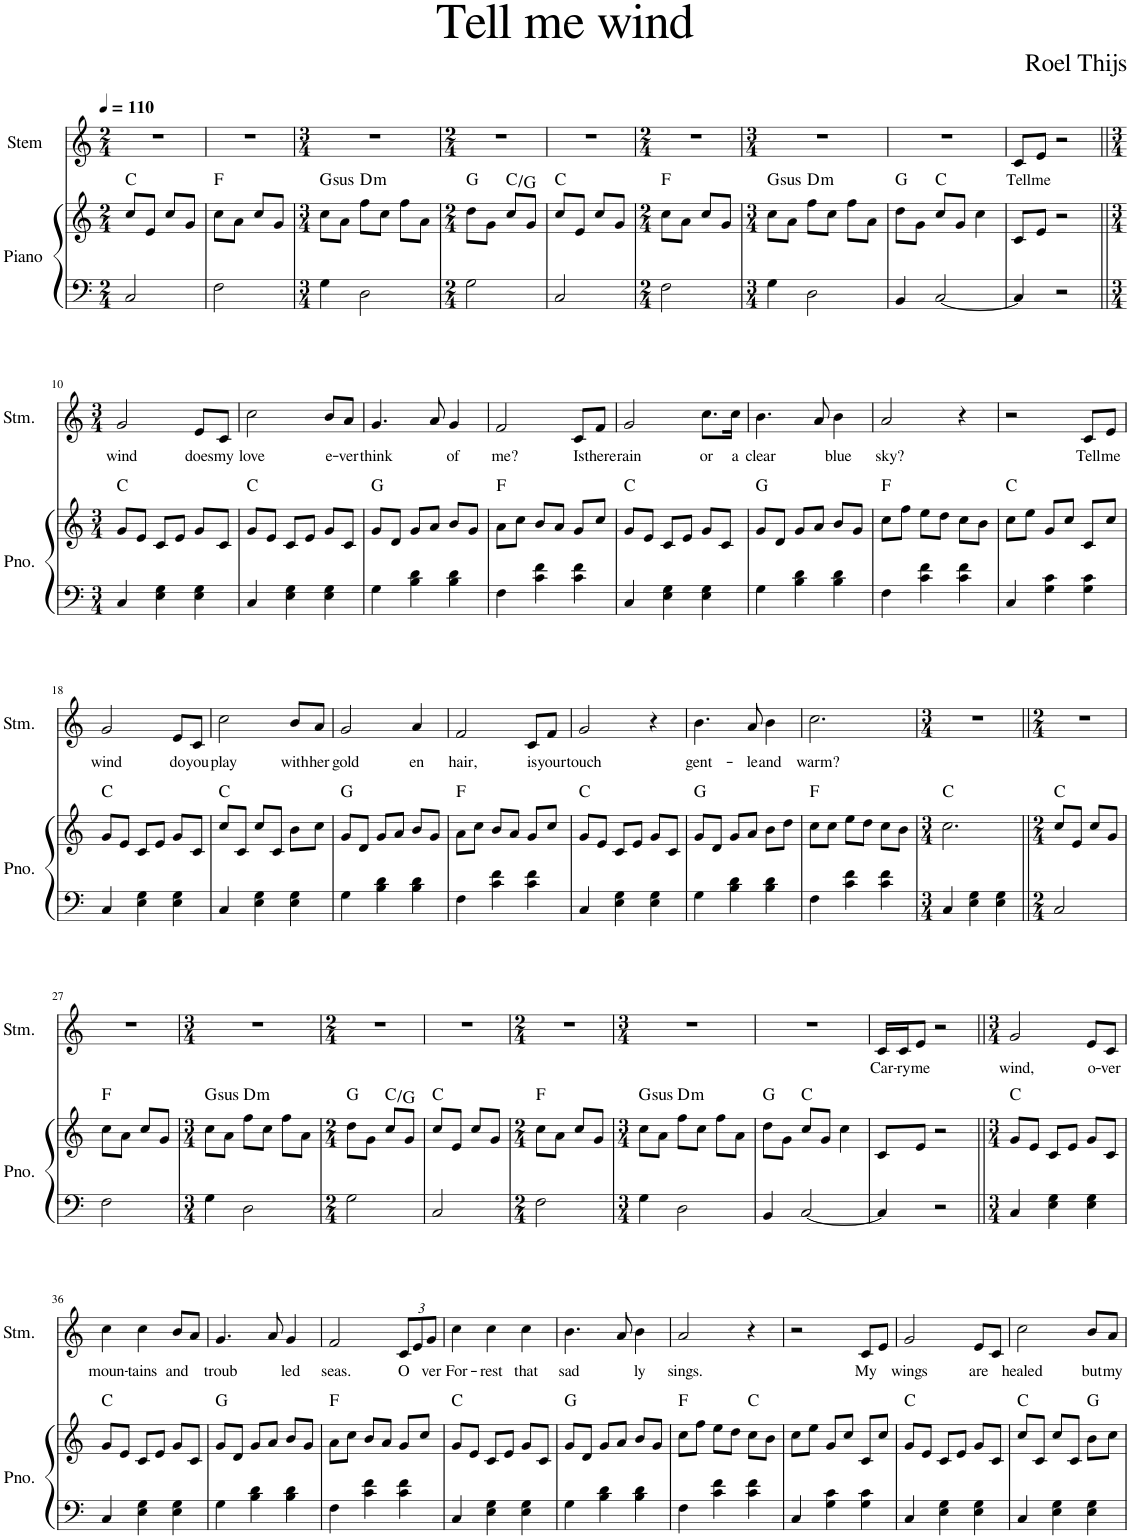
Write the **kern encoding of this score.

**kern	**kern	**harte	**kern	**text
*part2	*part2	*part2	*part1	*part1
*staff3	*staff2	*	*staff1	*staff1
*I"Piano	*	*	*I"Stem	*
*I'Pno.	*	*	*I'Stm.	*
*clefF4	*clefG2	*	*clefG2	*
*k[]	*k[]	*	*k[]	*
*M2/4	*M2/4	*	*M2/4	*
*MM110	*MM110	*	*MM110	*
=1	=1	=1	=1	=1
2C/	8cc/L	C:maj	2r	.
.	8e/J	.	.	.
.	8cc/L	.	.	.
.	8g/J	.	.	.
=2	=2	=2	=2	=2
2F\	8cc\L	F:maj	2r	.
.	8a\J	.	.	.
.	8cc/L	.	.	.
.	8g/J	.	.	.
=3	=3	=3	=3	=3
*M3/4	*M3/4	*	*M3/4	*
!	!	!LO:H:kt=sus	!	!
4G\	8cc\L	G:sus4	2.r	.
.	8a\J	.	.	.
!	!	!LO:H:kt=m	!	!
2D\	8ff\L	D:min	.	.
.	8cc\J	.	.	.
.	8ff\L	.	.	.
.	8a\J	.	.	.
=4	=4	=4	=4	=4
*M2/4	*M2/4	*	*M2/4	*
2G\	8dd\L	G:maj	2r	.
.	8g\J	.	.	.
.	8cc/L	C:maj/5	.	.
.	8g/J	.	.	.
=5	=5	=5	=5	=5
2C/	8cc/L	C:maj	2r	.
.	8e/J	.	.	.
.	8cc/L	.	.	.
.	8g/J	.	.	.
=6	=6	=6	=6	=6
*M2/4	*M2/4	*	*M2/4	*
2F\	8cc\L	F:maj	2r	.
.	8a\J	.	.	.
.	8cc/L	.	.	.
.	8g/J	.	.	.
=7	=7	=7	=7	=7
*M3/4	*M3/4	*	*M3/4	*
!	!	!LO:H:kt=sus	!	!
4G\	8cc\L	G:sus4	2.r	.
.	8a\J	.	.	.
!	!	!LO:H:kt=m	!	!
2D\	8ff\L	D:min	.	.
.	8cc\J	.	.	.
.	8ff\L	.	.	.
.	8a\J	.	.	.
=8	=8	=8	=8	=8
4BB/	8dd\L	G:maj	2.r	.
.	8g\J	.	.	.
[2C/	8cc/L	C:maj	.	.
.	8g/J	.	.	.
.	4cc\	.	.	.
=9	=9	=9	=9	=9
!	!	!	!	!LO:LY:b
4C/]	8c/L	.	8c/L	Tell
!	!	!	!	!LO:LY:b
.	8e/J	.	8e/J	me
2r	2r	.	2r	.
!!LO:LB:g=z
=10||	=10||	=10||	=10||	=10||
*M3/4	*M3/4	*	*M3/4	*
!	!	!	!	!LO:LY:b
4C/	8g/L	C:maj	2g/	wind
.	8e/J	.	.	.
4E\ 4G\	8c/L	.	.	.
.	8e/J	.	.	.
!	!	!	!	!LO:LY:b
4E\ 4G\	8g/L	.	8e/L	does
!	!	!	!	!LO:LY:b
.	8c/J	.	8c/J	my
=11	=11	=11	=11	=11
!	!	!	!	!LO:LY:b
4C/	8g/L	C:maj	2cc\	love
.	8e/J	.	.	.
4E\ 4G\	8c/L	.	.	.
.	8e/J	.	.	.
!	!	!	!	!LO:LY:b
4E\ 4G\	8g/L	.	8b/L	e-
!	!	!	!	!LO:LY:b
.	8c/J	.	8a/J	-ver
=12	=12	=12	=12	=12
!	!	!	!	!LO:LY:b
4G\	8g/L	G:maj	4.g/	think
.	8d/J	.	.	.
4B\ 4d\	8g/L	.	.	.
.	8a/J	.	8a/	.
!	!	!	!	!LO:LY:b
4B\ 4d\	8b/L	.	4g/	of
.	8g/J	.	.	.
=13	=13	=13	=13	=13
!	!	!	!	!LO:LY:b
4F\	8a\L	F:maj	2f/	me?
.	8cc\J	.	.	.
4c\ 4f\	8b/L	.	.	.
.	8a/J	.	.	.
!	!	!	!	!LO:LY:b
4c\ 4f\	8g/L	.	8c/L	Is
!	!	!	!	!LO:LY:b
.	8cc/J	.	8f/J	there
=14	=14	=14	=14	=14
!	!	!	!	!LO:LY:b
4C/	8g/L	C:maj	2g/	rain
.	8e/J	.	.	.
4E\ 4G\	8c/L	.	.	.
.	8e/J	.	.	.
!	!	!	!	!LO:LY:b
4E\ 4G\	8g/L	.	8.cc\L	or
.	8c/J	.	.	.
!	!	!	!	!LO:LY:b
.	.	.	16cc\Jk	a
=15	=15	=15	=15	=15
!	!	!	!	!LO:LY:b
4G\	8g/L	G:maj	4.b\	clear
.	8d/J	.	.	.
4B\ 4d\	8g/L	.	.	.
.	8a/J	.	8a/	.
!	!	!	!	!LO:LY:b
4B\ 4d\	8b/L	.	4b\	blue
.	8g/J	.	.	.
=16	=16	=16	=16	=16
!	!	!	!	!LO:LY:b
4F\	8cc\L	F:maj	2a/	sky?
.	8ff\J	.	.	.
4c\ 4f\	8ee\L	.	.	.
.	8dd\J	.	.	.
4c\ 4f\	8cc\L	.	4r	.
.	8b\J	.	.	.
=17	=17	=17	=17	=17
4C/	8cc\L	C:maj	2r	.
.	8ee\J	.	.	.
4G\ 4c\	8g/L	.	.	.
.	8cc/J	.	.	.
!	!	!	!	!LO:LY:b
4G\ 4c\	8c/L	.	8c/L	Tell
!	!	!	!	!LO:LY:b
.	8cc/J	.	8e/J	me
!!LO:LB:g=z
=18	=18	=18	=18	=18
!	!	!	!	!LO:LY:b
4C/	8g/L	C:maj	2g/	wind
.	8e/J	.	.	.
4E\ 4G\	8c/L	.	.	.
.	8e/J	.	.	.
!	!	!	!	!LO:LY:b
4E\ 4G\	8g/L	.	8e/L	do
!	!	!	!	!LO:LY:b
.	8c/J	.	8c/J	you
=19	=19	=19	=19	=19
!	!	!	!	!LO:LY:b
4C/	8cc/L	C:maj	2cc\	play
.	8c/J	.	.	.
4E\ 4G\	8cc/L	.	.	.
.	8c/J	.	.	.
!	!	!	!	!LO:LY:b
4E\ 4G\	8b\L	.	8b/L	with
!	!	!	!	!LO:LY:b
.	8cc\J	.	8a/J	her
=20	=20	=20	=20	=20
!	!	!	!	!LO:LY:b
4G\	8g/L	G:maj	2g/	gold
.	8d/J	.	.	.
4B\ 4d\	8g/L	.	.	.
.	8a/J	.	.	.
!	!	!	!	!LO:LY:b
4B\ 4d\	8b/L	.	4a/	en
.	8g/J	.	.	.
=21	=21	=21	=21	=21
!	!	!	!	!LO:LY:b
4F\	8a\L	F:maj	2f/	hair,
.	8cc\J	.	.	.
4c\ 4f\	8b/L	.	.	.
.	8a/J	.	.	.
!	!	!	!	!LO:LY:b
4c\ 4f\	8g/L	.	8c/L	is
!	!	!	!	!LO:LY:b
.	8cc/J	.	8f/J	your
=22	=22	=22	=22	=22
!	!	!	!	!LO:LY:b
4C/	8g/L	C:maj	2g/	touch
.	8e/J	.	.	.
4E\ 4G\	8c/L	.	.	.
.	8e/J	.	.	.
4E\ 4G\	8g/L	.	4r	.
.	8c/J	.	.	.
=23	=23	=23	=23	=23
!	!	!	!	!LO:LY:b
4G\	8g/L	G:maj	4.b\	gent-
.	8d/J	.	.	.
4B\ 4d\	8g/L	.	.	.
!	!	!	!	!LO:LY:b
.	8a/J	.	8a/	-le
!	!	!	!	!LO:LY:b
4B\ 4d\	8b\L	.	4b\	and
.	8dd\J	.	.	.
=24	=24	=24	=24	=24
!	!	!	!	!LO:LY:b
4F\	8cc\L	F:maj	2.cc\	warm?
.	8cc\J	.	.	.
4c\ 4f\	8ee\L	.	.	.
.	8dd\J	.	.	.
4c\ 4f\	8cc\L	.	.	.
.	8b\J	.	.	.
=25	=25	=25	=25	=25
*M3/4	*M3/4	*	*M3/4	*
4C/	2.cc\	C:maj	2.r	.
4E\ 4G\	.	.	.	.
4E\ 4G\	.	.	.	.
=26||	=26||	=26||	=26||	=26||
*M2/4	*M2/4	*	*M2/4	*
2C/	8cc/L	C:maj	2r	.
.	8e/J	.	.	.
.	8cc/L	.	.	.
.	8g/J	.	.	.
!!LO:LB:g=z
=27	=27	=27	=27	=27
2F\	8cc\L	F:maj	2r	.
.	8a\J	.	.	.
.	8cc/L	.	.	.
.	8g/J	.	.	.
=28	=28	=28	=28	=28
*M3/4	*M3/4	*	*M3/4	*
!	!	!LO:H:kt=sus	!	!
4G\	8cc\L	G:sus4	2.r	.
.	8a\J	.	.	.
!	!	!LO:H:kt=m	!	!
2D\	8ff\L	D:min	.	.
.	8cc\J	.	.	.
.	8ff\L	.	.	.
.	8a\J	.	.	.
=29	=29	=29	=29	=29
*M2/4	*M2/4	*	*M2/4	*
2G\	8dd\L	G:maj	2r	.
.	8g\J	.	.	.
.	8cc/L	C:maj/5	.	.
.	8g/J	.	.	.
=30	=30	=30	=30	=30
2C/	8cc/L	C:maj	2r	.
.	8e/J	.	.	.
.	8cc/L	.	.	.
.	8g/J	.	.	.
=31	=31	=31	=31	=31
*M2/4	*M2/4	*	*M2/4	*
2F\	8cc\L	F:maj	2r	.
.	8a\J	.	.	.
.	8cc/L	.	.	.
.	8g/J	.	.	.
=32	=32	=32	=32	=32
*M3/4	*M3/4	*	*M3/4	*
!	!	!LO:H:kt=sus	!	!
4G\	8cc\L	G:sus4	2.r	.
.	8a\J	.	.	.
!	!	!LO:H:kt=m	!	!
2D\	8ff\L	D:min	.	.
.	8cc\J	.	.	.
.	8ff\L	.	.	.
.	8a\J	.	.	.
=33	=33	=33	=33	=33
4BB/	8dd\L	G:maj	2.r	.
.	8g\J	.	.	.
[2C/	8cc/L	C:maj	.	.
.	8g/J	.	.	.
.	4cc\	.	.	.
=34	=34	=34	=34	=34
!	!	!	!	!LO:LY:b
4C/]	8c/L	.	16c/LL	Car-
!	!	!	!	!LO:LY:b
.	.	.	16c/J	-ry
!	!	!	!	!LO:LY:b
.	8e/J	.	8e/J	me
2r	2r	.	2r	.
=35||	=35||	=35||	=35||	=35||
*M3/4	*M3/4	*	*M3/4	*
!	!	!	!	!LO:LY:b
4C/	8g/L	C:maj	2g/	wind,
.	8e/J	.	.	.
4E\ 4G\	8c/L	.	.	.
.	8e/J	.	.	.
!	!	!	!	!LO:LY:b
4E\ 4G\	8g/L	.	8e/L	o-
!	!	!	!	!LO:LY:b
.	8c/J	.	8c/J	-ver
!!LO:LB:g=z
=36	=36	=36	=36	=36
!	!	!	!	!LO:LY:b
4C/	8g/L	C:maj	4cc\	moun-
.	8e/J	.	.	.
!	!	!	!	!LO:LY:b
4E\ 4G\	8c/L	.	4cc\	-tains
.	8e/J	.	.	.
!	!	!	!	!LO:LY:b
4E\ 4G\	8g/L	.	8b/L	and
.	8c/J	.	8a/J	.
=37	=37	=37	=37	=37
!	!	!	!	!LO:LY:b
4G\	8g/L	G:maj	4.g/	troub
.	8d/J	.	.	.
4B\ 4d\	8g/L	.	.	.
.	8a/J	.	8a/	.
!	!	!	!	!LO:LY:b
4B\ 4d\	8b/L	.	4g/	led
.	8g/J	.	.	.
=38	=38	=38	=38	=38
!	!	!	!	!LO:LY:b
4F\	8a\L	F:maj	2f/	seas.
.	8cc\J	.	.	.
4c\ 4f\	8b/L	.	.	.
.	8a/J	.	.	.
*	*	*	*Xbrackettup	*
!	!	!	!	!LO:LY:b
4c\ 4f\	8g/L	.	12c/L	O
.	.	.	12e/	.
.	8cc/J	.	.	.
!	!	!	!	!LO:LY:b
.	.	.	12g/J	ver
=39	=39	=39	=39	=39
!	!	!	!	!LO:LY:b
4C/	8g/L	C:maj	4cc\	For-
.	8e/J	.	.	.
!	!	!	!	!LO:LY:b
4E\ 4G\	8c/L	.	4cc\	-rest
.	8e/J	.	.	.
!	!	!	!	!LO:LY:b
4E\ 4G\	8g/L	.	4cc\	that
.	8c/J	.	.	.
=40	=40	=40	=40	=40
!	!	!	!	!LO:LY:b
4G\	8g/L	G:maj	4.b\	sad
.	8d/J	.	.	.
4B\ 4d\	8g/L	.	.	.
.	8a/J	.	8a/	.
!	!	!	!	!LO:LY:b
4B\ 4d\	8b/L	.	4b\	ly
.	8g/J	.	.	.
=41	=41	=41	=41	=41
!	!	!	!	!LO:LY:b
4F\	8cc\L	F:maj	2a/	sings.
.	8ff\J	.	.	.
4c\ 4f\	8ee\L	.	.	.
.	8dd\J	.	.	.
4c\ 4f\	8cc\L	C:maj	4r	.
.	8b\J	.	.	.
=42	=42	=42	=42	=42
4C/	8cc\L	.	2r	.
.	8ee\J	.	.	.
4G\ 4c\	8g/L	.	.	.
.	8cc/J	.	.	.
!	!	!	!	!LO:LY:b
4G\ 4c\	8c/L	.	8c/L	My
.	8cc/J	.	8e/J	.
=43	=43	=43	=43	=43
!	!	!	!	!LO:LY:b
4C/	8g/L	C:maj	2g/	wings
.	8e/J	.	.	.
4E\ 4G\	8c/L	.	.	.
.	8e/J	.	.	.
!	!	!	!	!LO:LY:b
4E\ 4G\	8g/L	.	8e/L	are
.	8c/J	.	8c/J	.
=44	=44	=44	=44	=44
!	!	!	!	!LO:LY:b
4C/	8cc/L	C:maj	2cc\	healed
.	8c/J	.	.	.
4E\ 4G\	8cc/L	.	.	.
.	8c/J	.	.	.
!	!	!	!	!LO:LY:b
4E\ 4G\	8b\L	G:maj	8b/L	but
!	!	!	!	!LO:LY:b
.	8cc\J	.	8a/J	my
=	=	=	=	=
*-	*-	*-	*-	*-
